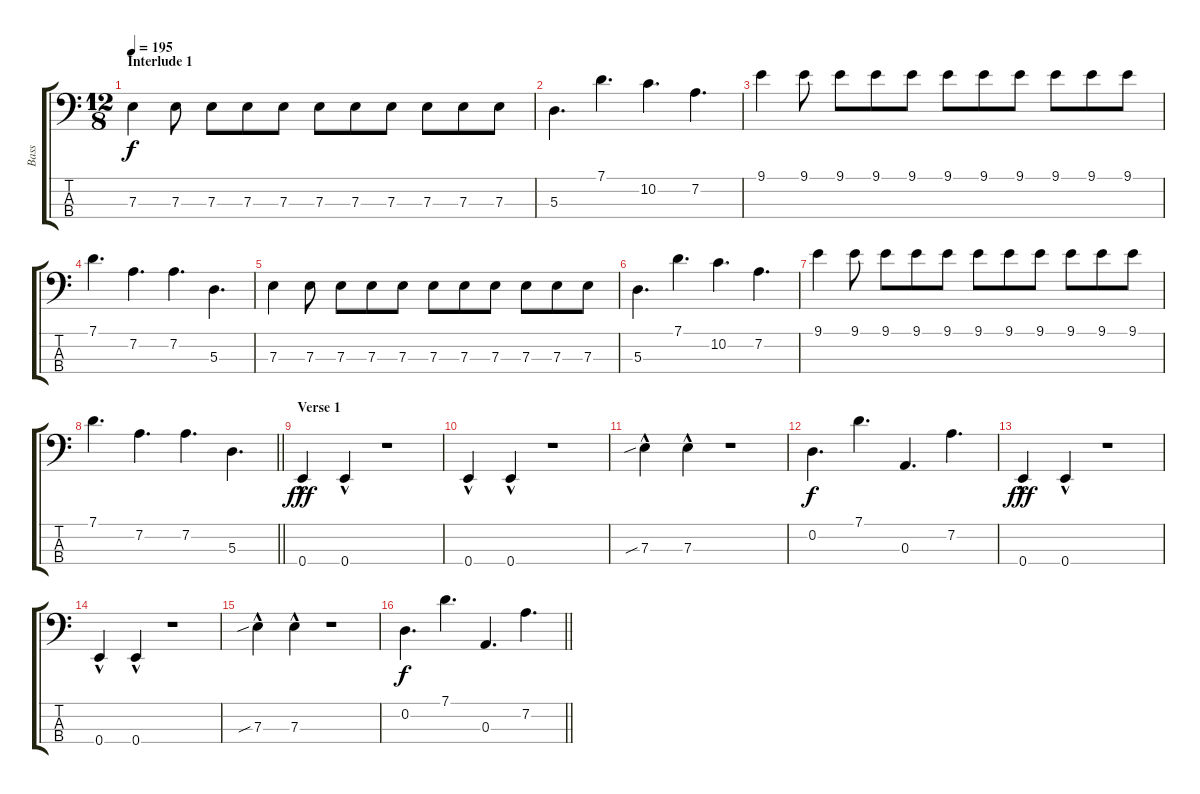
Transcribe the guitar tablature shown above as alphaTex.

\track ("Bass" "Bass") {instrument electricbasspick}
\staff {score tabs}
\tuning (G2 D2 A1 E1) {hide}
\ts (12 8)
\section ("" "Interlude 1")
\tempo 195
\clef f4
\ks c
7.3.4{dy f} 7.3.8 7.3.8 7.3.8 7.3.8 7.3.8 7.3.8 7.3.8 7.3.8 7.3.8 7.3.8 |
5.3.4{d} 7.1.4{d} 10.2.4{d} 7.2.4{d} |
9.1.4 9.1.8 9.1.8 9.1.8 9.1.8 9.1.8 9.1.8 9.1.8 9.1.8 9.1.8 9.1.8 |
7.1.4{d} 7.2.4{d} 7.2.4{d} 5.3.4{d} |
7.3.4 7.3.8 7.3.8 7.3.8 7.3.8 7.3.8 7.3.8 7.3.8 7.3.8 7.3.8 7.3.8 |
5.3.4{d} 7.1.4{d} 10.2.4{d} 7.2.4{d} |
9.1.4 9.1.8 9.1.8 9.1.8 9.1.8 9.1.8 9.1.8 9.1.8 9.1.8 9.1.8 9.1.8 |
\barLineRight lightlight
7.1.4{d} 7.2.4{d} 7.2.4{d} 5.3.4{d} |
\section ("" "Verse 1")
0.4{hac}.4{dy fff} 0.4{hac}.4 r.1 |
0.4{hac}.4 0.4{hac}.4 r.1 |
7.3{sib hac}.4 7.3{hac}.4 r.1 |
0.2.4{d dy f} 7.1.4{d} 0.3.4{d} 7.2.4{d} |
0.4{hac}.4{dy fff} 0.4{hac}.4 r.1 |
0.4{hac}.4 0.4{hac}.4 r.1 |
7.3{sib hac}.4 7.3{hac}.4 r.1 |
\barLineRight lightlight
0.2.4{d dy f} 7.1.4{d} 0.3.4{d} 7.2.4{d}
